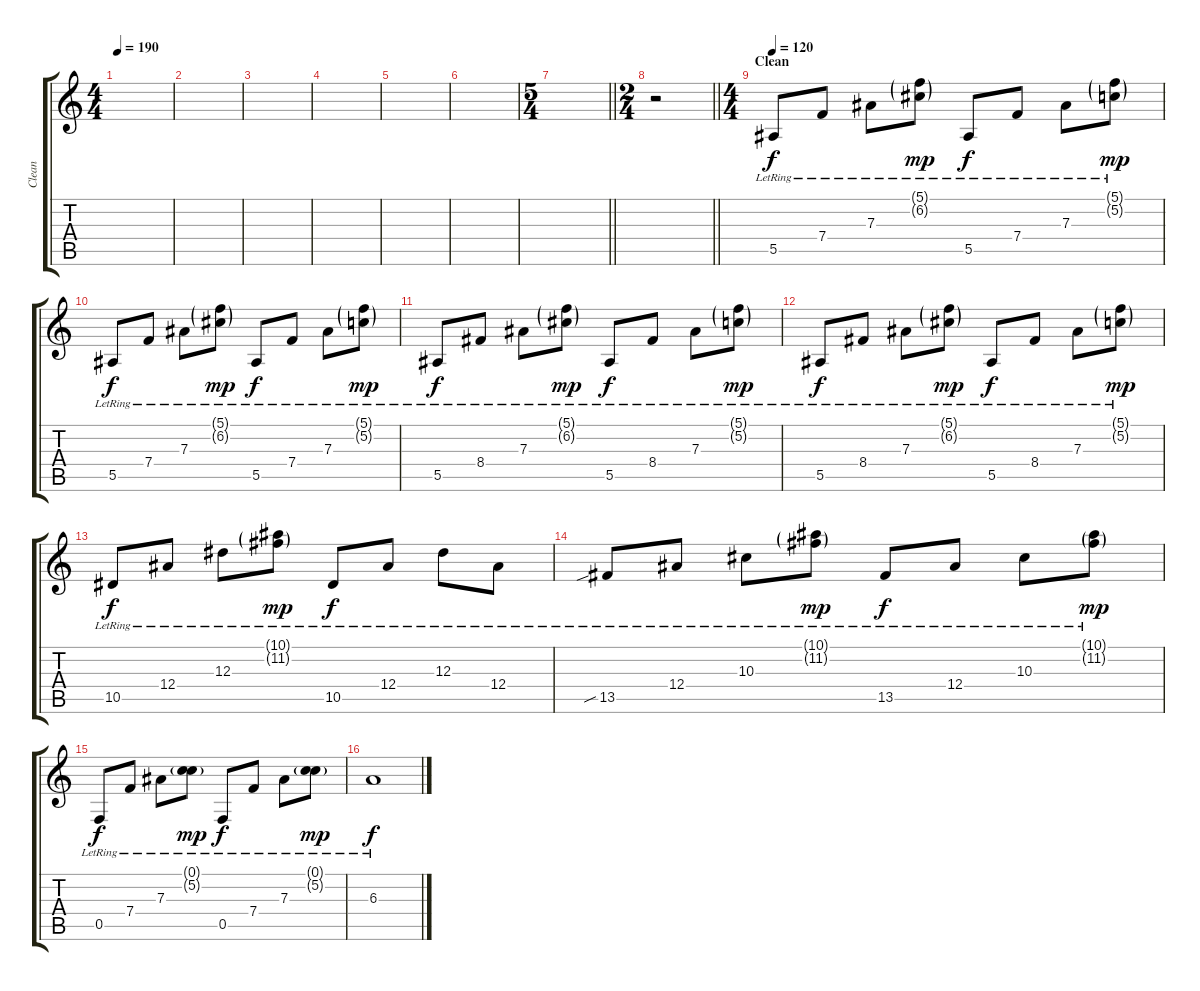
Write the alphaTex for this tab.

\track ("Clean" "Clean") {instrument acousticguitarsteel}
\staff {score tabs}
\tuning (C4 G3 Eb3 Bb2 F2 C2) {hide}
\ts (4 4)
\tempo 190
\clef g2
\ks c
|
|
|
|
|
|
\ts (5 4)
\barLineRight lightlight
|
\ts (2 4)
\barLineRight lightlight
r.2 |
\ts (4 4)
\section ("" "Clean")
\tempo 120
5.5{lr}.8 7.4{lr}.8 7.3{lr}.8 (5.1{g lr} 6.2{g lr}).8{dy mp} 5.5{lr}.8{dy f} 7.4{lr}.8 7.3{lr}.8 (5.1{g lr} 5.2{g lr}).8{dy mp} |
5.5{lr}.8{dy f} 7.4{lr}.8 7.3{lr}.8 (5.1{g lr} 6.2{g lr}).8{dy mp} 5.5{lr}.8{dy f} 7.4{lr}.8 7.3{lr}.8 (5.1{g lr} 5.2{g lr}).8{dy mp} |
5.5{lr}.8{dy f} 8.4{lr}.8 7.3{lr}.8 (5.1{g lr} 6.2{g lr}).8{dy mp} 5.5{lr}.8{dy f} 8.4{lr}.8 7.3{lr}.8 (5.1{g lr} 5.2{g lr}).8{dy mp} |
5.5{lr}.8{dy f} 8.4{lr}.8 7.3{lr}.8 (5.1{g lr} 6.2{g lr}).8{dy mp} 5.5{lr}.8{dy f} 8.4{lr}.8 7.3{lr}.8 (5.1{g lr} 5.2{g lr}).8{dy mp} |
10.5{lr}.8{dy f} 12.4{lr}.8 12.3{lr}.8 (10.1{g lr} 11.2{g lr}).8{dy mp} 10.5{lr}.8{dy f} 12.4{lr}.8 12.3{lr}.8 12.4{lr}.8 |
13.5{sib lr}.8 12.4{lr}.8 10.3{lr}.8 (10.1{g lr} 11.2{g lr}).8{dy mp} 13.5{lr}.8{dy f} 12.4{lr}.8 10.3{lr}.8 (10.1{g lr} 11.2{g lr}).8{dy mp} |
0.5{lr}.8{dy f} 7.4{lr}.8 7.3{lr}.8 (0.1{g lr} 5.2{g lr}).8{dy mp} 0.5{lr}.8{dy f} 7.4{lr}.8 7.3{lr}.8 (0.1{g lr} 5.2{g lr}).8{dy mp} |
6.3{lr}.1{dy f}
